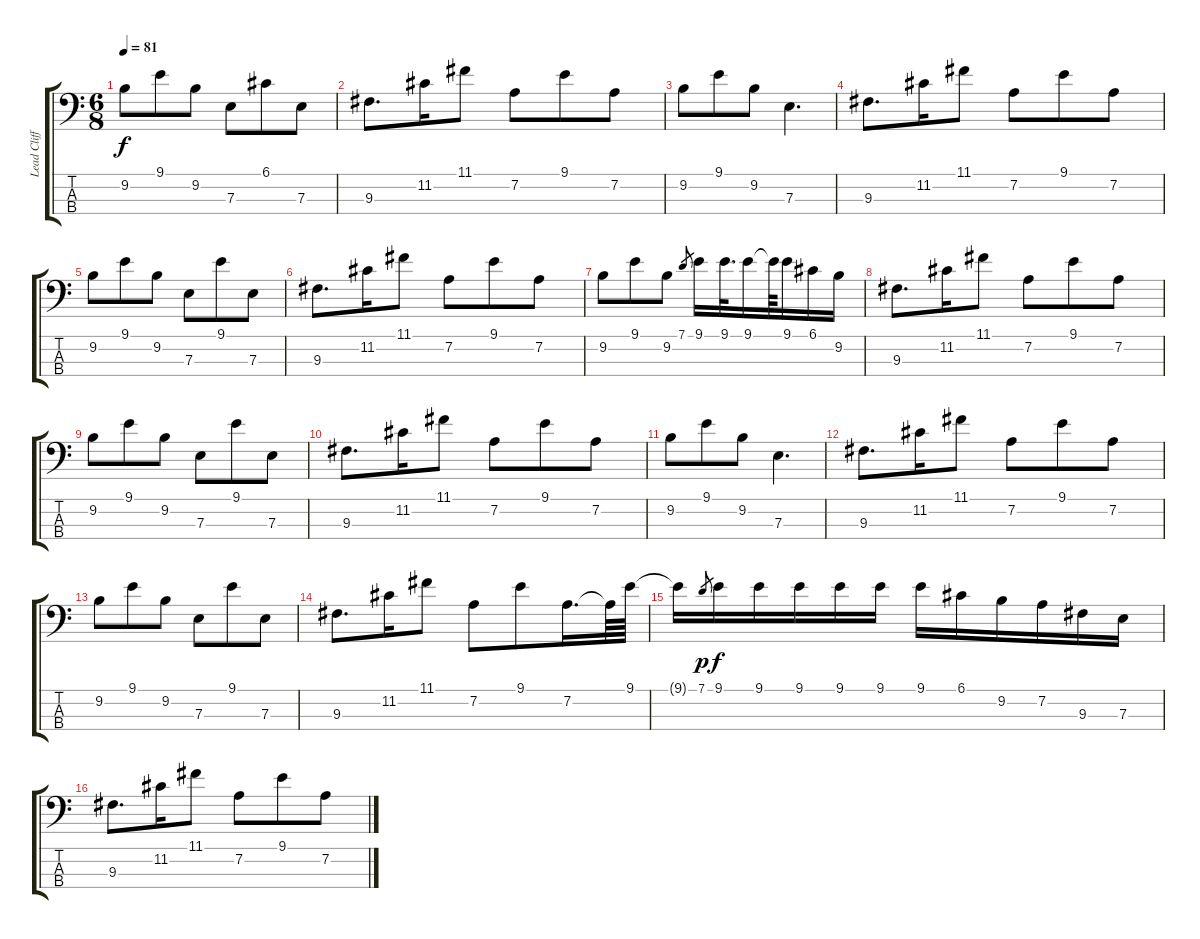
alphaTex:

\track ("Lead Cliff I" "Lead Cliff") {instrument electricbassfinger}
\staff {score tabs}
\tuning (G2 D2 A1 E1) {hide}
\ts (6 8)
\tempo 81
\clef f4
\ks c
9.2.8{dy f} 9.1.8 9.2.8 7.3.8 6.1.8 7.3.8 |
9.3.8{d} 11.2.16 11.1.8 7.2.8 9.1.8 7.2.8 |
9.2.8 9.1.8 9.2.8 7.3.4{d} |
9.3.8{d} 11.2.16 11.1.8 7.2.8 9.1.8 7.2.8 |
9.2.8 9.1.8 9.2.8 7.3.8 9.1.8 7.3.8 |
9.3.8{d} 11.2.16 11.1.8 7.2.8 9.1.8 7.2.8 |
9.2.8 9.1.8 9.2.8 7.1.8{gr} 9.1.16 9.1.32{d} 9.1.16 9.1{t}.64 9.1.16 6.1.16 9.2.16 |
9.3.8{d} 11.2.16 11.1.8 7.2.8 9.1.8 7.2.8 |
9.2.8 9.1.8 9.2.8 7.3.8 9.1.8 7.3.8 |
9.3.8{d} 11.2.16 11.1.8 7.2.8 9.1.8 7.2.8 |
9.2.8 9.1.8 9.2.8 7.3.4{d} |
9.3.8{d} 11.2.16 11.1.8 7.2.8 9.1.8 7.2.8 |
9.2.8 9.1.8 9.2.8 7.3.8 9.1.8 7.3.8 |
9.3.8{d} 11.2.16 11.1.8 7.2.8 9.1.8 7.2.16{d} 7.2{t}.64 9.1.64 |
9.1{t}.16 7.1.8{gr dy p} 9.1.16{dy f} 9.1.16 9.1.16 9.1.16 9.1.16 9.1.16 6.1.16 9.2.16 7.2.16 9.3.16 7.3.16 |
9.3.8{d} 11.2.16 11.1.8 7.2.8 9.1.8 7.2.8
